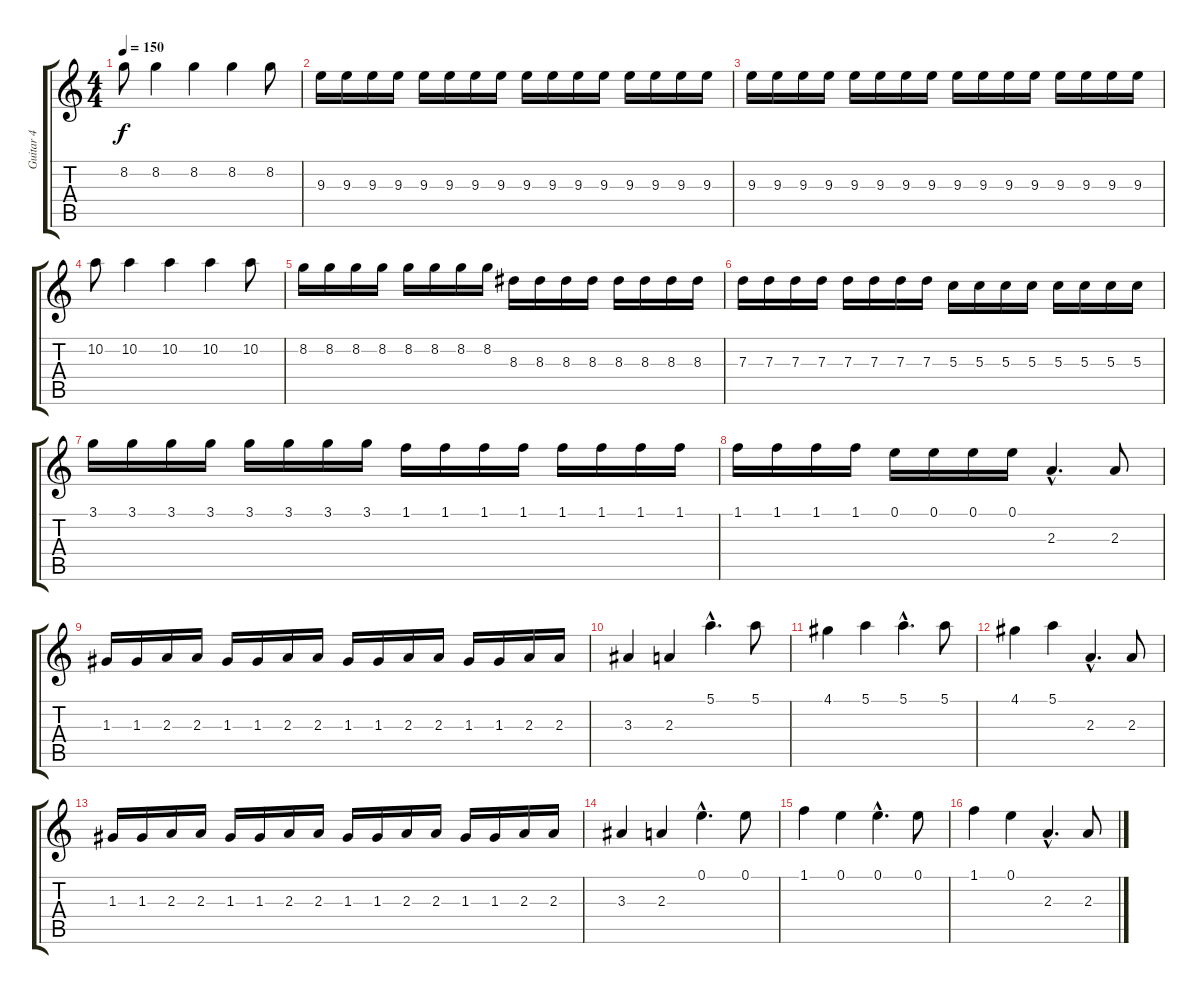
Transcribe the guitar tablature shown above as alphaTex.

\track ("Guitar 4" "Guitar 4") {instrument acousticguitarnylon}
\staff {score tabs}
\tuning (E4 B3 G3 D3 A2 E2) {hide}
\ts (4 4)
\tempo 150
\clef g2
\ks c
8.2.8{dy f} 8.2.4 8.2.4 8.2.4 8.2.8 |
9.3.16 9.3.16 9.3.16 9.3.16 9.3.16 9.3.16 9.3.16 9.3.16 9.3.16 9.3.16 9.3.16 9.3.16 9.3.16 9.3.16 9.3.16 9.3.16 |
9.3.16 9.3.16 9.3.16 9.3.16 9.3.16 9.3.16 9.3.16 9.3.16 9.3.16 9.3.16 9.3.16 9.3.16 9.3.16 9.3.16 9.3.16 9.3.16 |
10.2.8 10.2.4 10.2.4 10.2.4 10.2.8 |
8.2.16 8.2.16 8.2.16 8.2.16 8.2.16 8.2.16 8.2.16 8.2.16 8.3.16 8.3.16 8.3.16 8.3.16 8.3.16 8.3.16 8.3.16 8.3.16 |
7.3.16 7.3.16 7.3.16 7.3.16 7.3.16 7.3.16 7.3.16 7.3.16 5.3.16 5.3.16 5.3.16 5.3.16 5.3.16 5.3.16 5.3.16 5.3.16 |
3.1.16 3.1.16 3.1.16 3.1.16 3.1.16 3.1.16 3.1.16 3.1.16 1.1.16 1.1.16 1.1.16 1.1.16 1.1.16 1.1.16 1.1.16 1.1.16 |
1.1.16 1.1.16 1.1.16 1.1.16 0.1.16 0.1.16 0.1.16 0.1.16 2.3{hac}.4{d} 2.3.8 |
1.3.16 1.3.16 2.3.16 2.3.16 1.3.16 1.3.16 2.3.16 2.3.16 1.3.16 1.3.16 2.3.16 2.3.16 1.3.16 1.3.16 2.3.16 2.3.16 |
3.3.4 2.3.4 5.1{hac}.4{d} 5.1.8 |
4.1.4 5.1.4 5.1{hac}.4{d} 5.1.8 |
4.1.4 5.1.4 2.3{hac}.4{d} 2.3.8 |
1.3.16 1.3.16 2.3.16 2.3.16 1.3.16 1.3.16 2.3.16 2.3.16 1.3.16 1.3.16 2.3.16 2.3.16 1.3.16 1.3.16 2.3.16 2.3.16 |
3.3.4 2.3.4 0.1{hac}.4{d} 0.1.8 |
1.1.4 0.1.4 0.1{hac}.4{d} 0.1.8 |
1.1.4 0.1.4 2.3{hac}.4{d} 2.3.8
